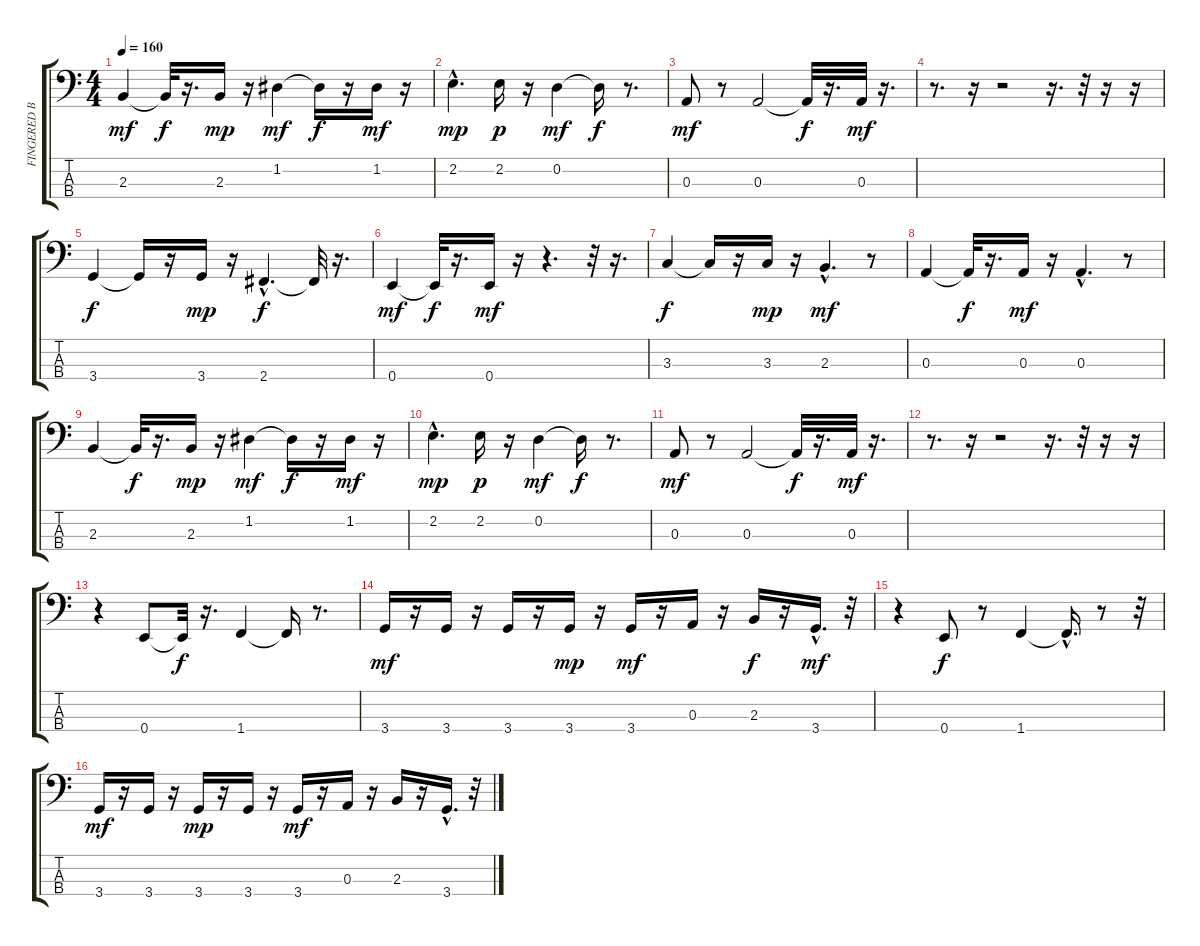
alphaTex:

\track ("FINGERED BASS" "FINGERED B") {instrument electricbassfinger}
\staff {score tabs}
\tuning (G2 D2 A1 E1) {hide}
\ts (4 4)
\tempo 160
\clef f4
\ks c
2.3.4{dy mf} 2.3{t}.32{dy f} r.16{d} 2.3.16{dy mp} r.16 1.2.4{dy mf} 1.2{t}.16{dy f} r.16 1.2.16{dy mf} r.16 |
2.2{hac}.4{d dy mp} 2.2.16{dy p} r.16 0.2.4{dy mf} 0.2{t}.16{dy f} r.8{d} |
0.3.8{dy mf} r.8 0.3.2 0.3{t}.32{dy f} r.16{d} 0.3.32{dy mf} r.16{d} |
r.8{d} r.16 r.2 r.16{d} r.32 r.16 r.16 |
3.4.4{dy f} 3.4{t}.16 r.16 3.4.16{dy mp} r.16 2.4{hac}.4{d dy f} 2.4{t}.32 r.16{d} |
0.4.4{dy mf} 0.4{t}.32{dy f} r.16{d} 0.4.16{dy mf} r.16 r.4{d} r.32 r.16{d} |
3.3.4{dy f} 3.3{t}.16 r.16 3.3.16{dy mp} r.16 2.3{hac}.4{d dy mf} r.8 |
0.3.4 0.3{t}.32{dy f} r.16{d} 0.3.16{dy mf} r.16 0.3{hac}.4{d} r.8 |
2.3.4 2.3{t}.32{dy f} r.16{d} 2.3.16{dy mp} r.16 1.2.4{dy mf} 1.2{t}.16{dy f} r.16 1.2.16{dy mf} r.16 |
2.2{hac}.4{d dy mp} 2.2.16{dy p} r.16 0.2.4{dy mf} 0.2{t}.16{dy f} r.8{d} |
0.3.8{dy mf} r.8 0.3.2 0.3{t}.32{dy f} r.16{d} 0.3.32{dy mf} r.16{d} |
r.8{d} r.16 r.2 r.16{d} r.32 r.16 r.16 |
r.4 0.4.8 0.4{t}.32{dy f} r.16{d} 1.4.4 1.4{t}.16 r.8{d} |
3.4.16{dy mf} r.16 3.4.16 r.16 3.4.16 r.16 3.4.16{dy mp} r.16 3.4.16{dy mf} r.16 0.3.16 r.16 2.3.16{dy f} r.16 3.4{hac}.16{d dy mf} r.32 |
r.4 0.4.8{dy f} r.8 1.4.4 1.4{hac t}.16{d} r.8 r.32 |
3.4.16{dy mf} r.16 3.4.16 r.16 3.4.16{dy mp} r.16 3.4.16 r.16 3.4.16{dy mf} r.16 0.3.16 r.16 2.3.16 r.16 3.4{hac}.16{d} r.32
